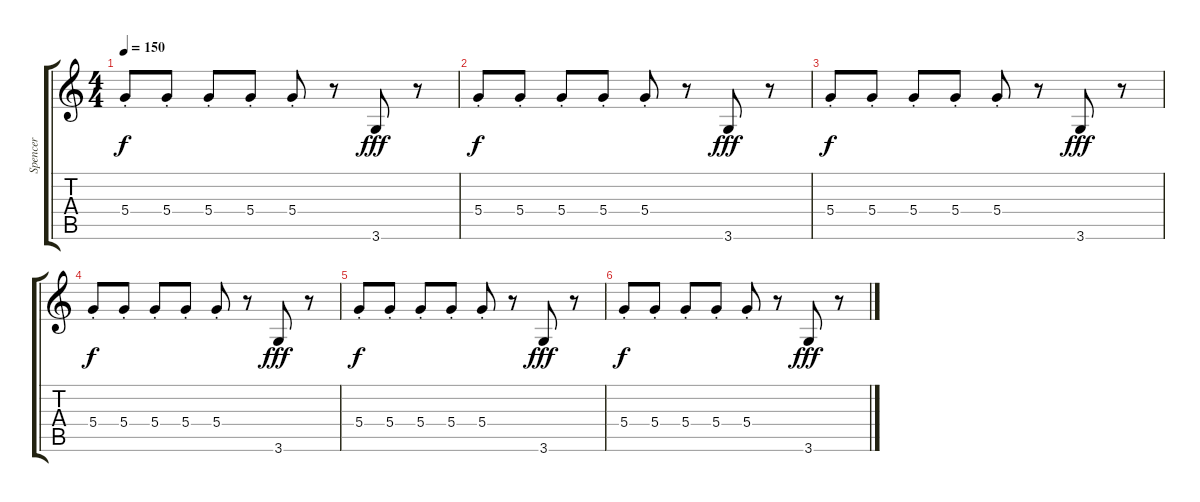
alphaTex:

\track ("Spencer" "Spencer") {instrument electricguitarjazz}
\staff {score tabs}
\tuning (E4 B3 G3 D3 A2 E2) {hide}
\ts (4 4)
\tempo 150
\clef g2
\ks c
5.4{st}.8{dy f} 5.4{st}.8 5.4{st}.8 5.4{st}.8 5.4{st}.8 r.8 3.6.8{dy fff} r.8 |
5.4{st}.8{dy f} 5.4{st}.8 5.4{st}.8 5.4{st}.8 5.4{st}.8 r.8 3.6.8{dy fff} r.8 |
5.4{st}.8{dy f} 5.4{st}.8 5.4{st}.8 5.4{st}.8 5.4{st}.8 r.8 3.6.8{dy fff} r.8 |
5.4{st}.8{dy f} 5.4{st}.8 5.4{st}.8 5.4{st}.8 5.4{st}.8 r.8 3.6.8{dy fff} r.8 |
5.4{st}.8{dy f} 5.4{st}.8 5.4{st}.8 5.4{st}.8 5.4{st}.8 r.8 3.6.8{dy fff} r.8 |
5.4{st}.8{dy f} 5.4{st}.8 5.4{st}.8 5.4{st}.8 5.4{st}.8 r.8 3.6.8{dy fff} r.8
